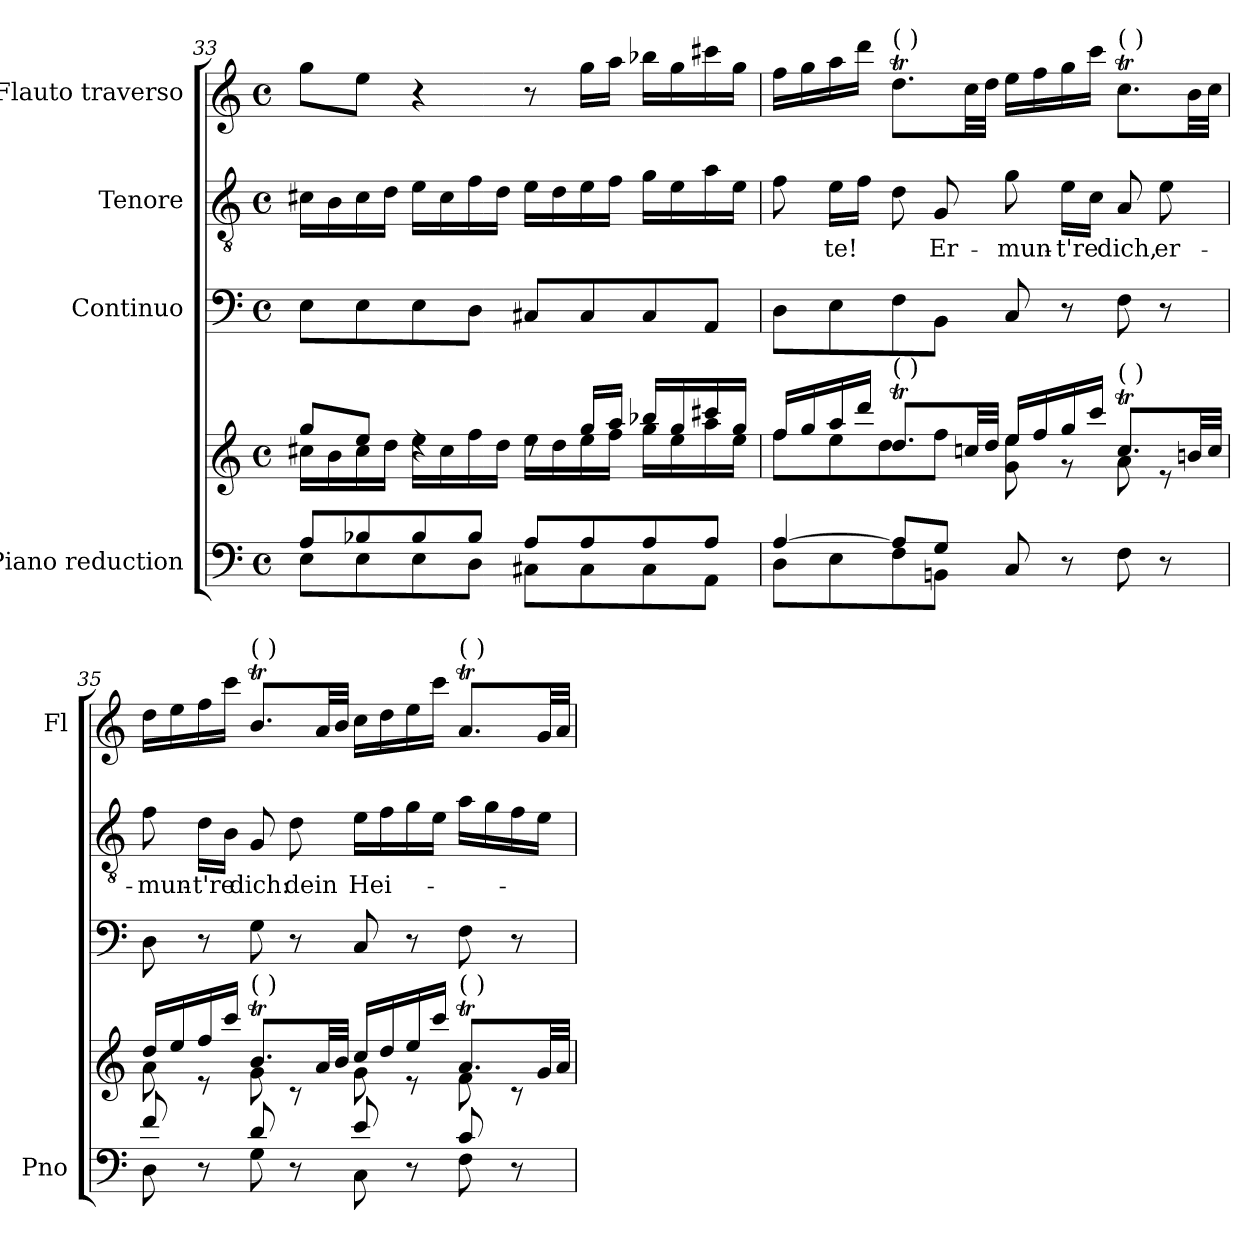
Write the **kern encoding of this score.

**kern	**kern	**kern	**kern	**text	**kern
*part4	*part4	*part3	*part2	*part2	*part1
*staff5	*staff4	*staff3	*staff2	*staff2	*staff1
*I"Piano reduction	*	*I"Continuo	*I"Tenore	*	*I"Flauto traverso
*I'Pno	*	*	*	*	*I'Fl
!!LO:PB:g=z
*clefF4	*clefG2	*clefF4	*clefGv2	*	*clefG2
*k[]	*k[]	*k[]	*k[]	*	*k[]
*M4/4	*M4/4	*M4/4	*M4/4	*	*M4/4
*met(c)	*met(c)	*met(c)	*met(c)	*	*met(c)
=33	=33	=33	=33	=33	=33
*^	*^	*	*	*	*
8A/L	8E\L	8gg/L	16cc#X\LL	8E\L	16c#X\LL	.	8gg\L
.	.	.	16b\	.	16B\	.	.
8B-X/	8E\	8ee/J	16cc#\	8E\	16c#\	.	8ee\J
.	.	.	16dd\JJ	.	16d\JJ	.	.
8B-/	8E\	4rdd	16ee\LL	8E\	16e\LL	.	4r
.	.	.	16cc#\	.	16c#\	.	.
8B-/J	8D\J	.	16ff\	8D\J	16f\	.	.
.	.	.	16dd\JJ	.	16d\JJ	.	.
8A/L	8C#X\L	8rdd	16ee\LL	8C#X/L	16e\LL	.	8r
.	.	.	16dd\	.	16d\	.	.
8A/	8C#\	16gg/LL	16ee\	8C#/	16e\	.	16gg\LL
.	.	16aa/JJ	16ff\JJ	.	16f\JJ	.	16aa\JJ
8A/	8C#\	16bb-X/LL	16gg\LL	8C#/	16g\LL	.	16bb-X\LL
.	.	16gg/	16ee\	.	16e\	.	16gg\
8A/J	8AA\J	16ccc#X/	16aa\	8AA/J	16a\	.	16ccc#X\
.	.	16gg/JJ	16ee\JJ	.	16e\JJ	.	16gg\JJ
=34	=34	=34	=34	=34	=34	=34	=34
[4A/	8D\L	16ff/LL	8ff\L	8D\L	8f\	.	16ff\LL
.	.	16gg/	.	.	.	.	16gg\
!	!	!	!	!	!	!LO:LY:b	!
.	8E\	16aa/	8ee\	8E\	16e\LL	-te!	16aa\
.	.	16ddd/JJ	.	.	16f\JJ	.	16ddd\JJ
!	!	!	!	!	!	!	!LO:TX:a:t=(    )
!	!	!LO:TX:a:t=(    )	!	!	!	!	!
8A/L]	8F\	8.ddT/L	8dd\	8F\	8d\	.	8.ddT\L
!	!	!	!	!	!	!LO:LY:b	!
8G/J	8BBn\J	.	8ff\J	8BB\J	8G/	Er-	.
.	.	32ccn/LL	.	.	.	.	32cc\LL
.	.	32dd/JJJ	.	.	.	.	32dd\JJJ
!	!	!	!	!	!	!LO:LY:b	!
8ryy	8C/	16ee/LL	8g\ 8ee\	8C/	8g\	-mun-	16ee\LL
.	.	16ff/	.	.	.	.	16ff\
!	!	!	!	!	!	!LO:LY:b	!
8r	8ryy	16gg/	8r	8r	16e\LL	-t're	16gg\
.	.	16ccc/JJ	.	.	16c\JJ	.	16ccc\JJ
!	!	!	!	!	!	!	!LO:TX:a:t=(    )
!	!	!LO:TX:a:t=(    )	!	!	!	!	!
!	!	!	!	!	!	!LO:LY:b	!
8ryy	8F\	8.ccT/L	8a\	8F\	8A/	dich,	8.ccT\L
!	!	!	!	!	!	!LO:LY:b	!
8r	8ryy	.	8r	8r	8e\	er-	.
.	.	32bn/LL	.	.	.	.	32b\LL
.	.	32cc/JJJ	.	.	.	.	32cc\JJJ
=35	=35	=35	=35	=35	=35	=35	=35
!	!	!	!	!	!	!LO:LY:b	!
8f/	8D\	16dd/LL	8a\	8D\	8f\	-mun-	16dd\LL
.	.	16ee/	.	.	.	.	16ee\
!	!	!	!	!	!	!LO:LY:b	!
8r	8ryy	16ff/	8r	8r	16d\LL	-t're	16ff\
.	.	16ccc/JJ	.	.	16B\JJ	.	16ccc\JJ
!	!	!	!	!	!	!	!LO:TX:a:t=(    )
!	!	!LO:TX:a:t=(    )	!	!	!	!	!
!	!	!	!	!	!	!LO:LY:b	!
8d/	8G\	8.bt/L	8g\	8G\	8G/	dich:	8.bt/L
!	!	!	!	!	!	!LO:LY:b	!
8r	8ryy	.	8r	8r	8d\	dein	.
.	.	32a/LL	.	.	.	.	32a/LL
.	.	32b/JJJ	.	.	.	.	32b/JJJ
!	!	!	!	!	!	!LO:LY:b	!
8e/	8C\	16cc/LL	8g\	8C/	16e\LL	Hei-	16cc\LL
.	.	16dd/	.	.	16f\	.	16dd\
8r	8ryy	16ee/	8r	8r	16g\	.	16ee\
.	.	16ccc/JJ	.	.	16e\JJ	.	16ccc\JJ
!	!	!	!	!	!	!	!LO:TX:a:t=(    )
!	!	!LO:TX:a:t=(    )	!	!	!	!	!
8c/	8F\	8.aT/L	8f\	8F\	16a\LL	.	8.aT/L
.	.	.	.	.	16g\	.	.
8r	8ryy	.	8r	8r	16f\	.	.
.	.	32g/LL	.	.	16e\JJ	.	32g/LL
.	.	32a/JJJ	.	.	.	.	32a/JJJ
*v	*v	*	*	*	*	*	*
*	*v	*v	*	*	*	*
=	=	=	=	=	=
*-	*-	*-	*-	*-	*-
